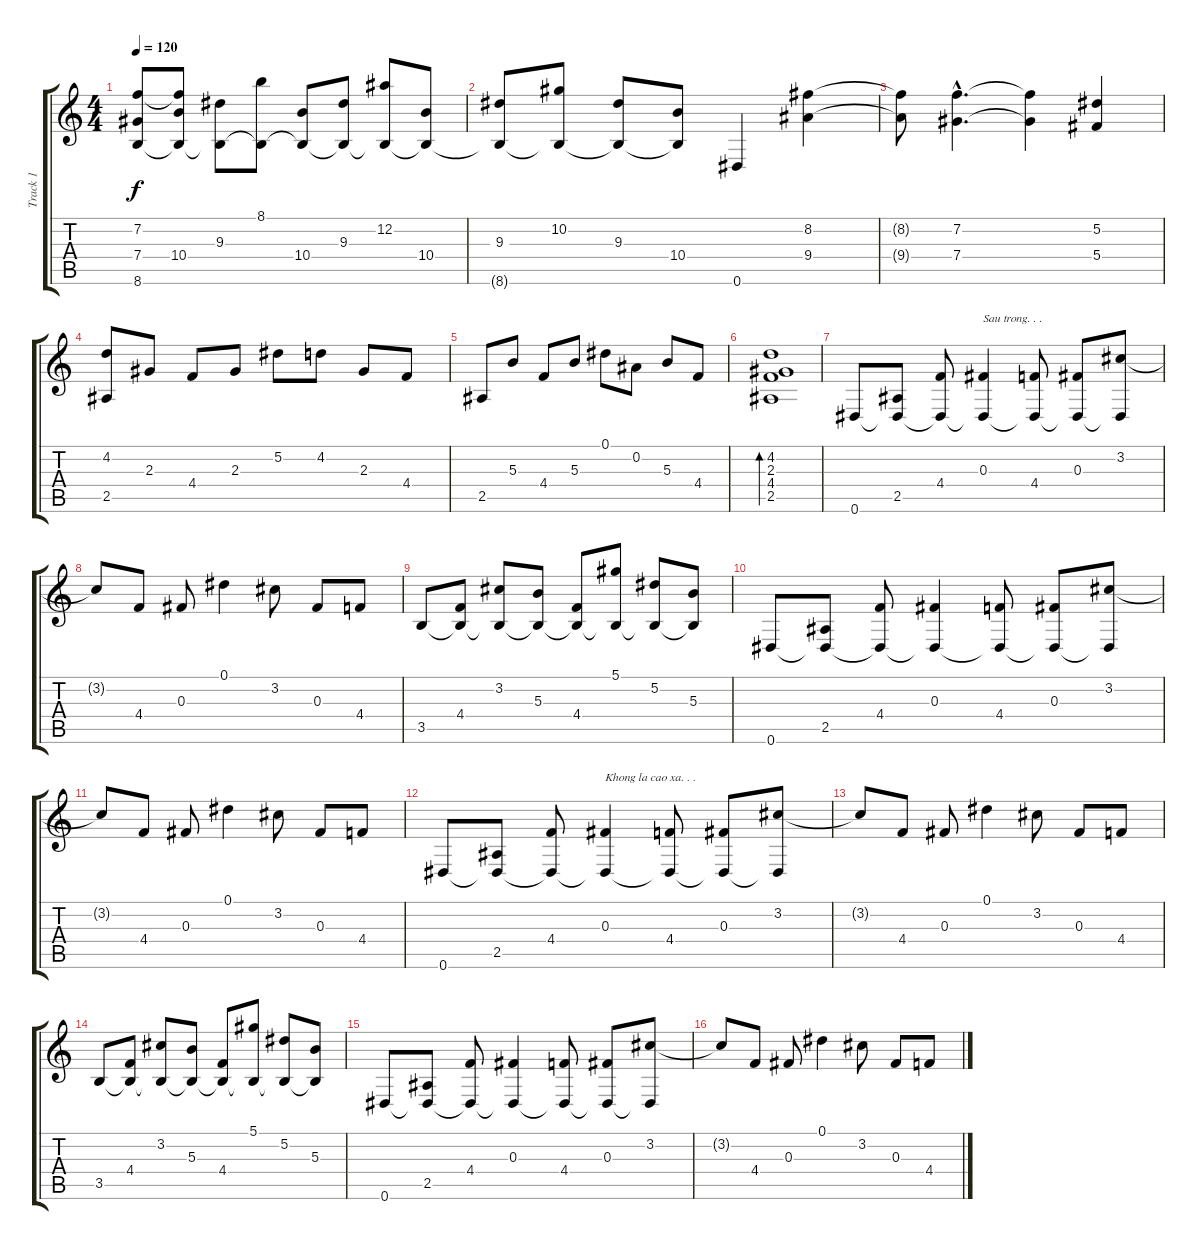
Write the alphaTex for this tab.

\track ("Track 1" "Track 1") {instrument acousticguitarnylon}
\staff {score tabs}
\tuning (Eb4 Bb3 Gb3 Db3 Ab2 Eb2) {hide}
\ts (4 4)
\tempo 120
\clef g2
\ks c
(7.2{t} 7.4{t} 8.6).8{dy f} (7.2{t} 10.4 8.6{t}).8 (9.3 8.6{t}).8 (8.1 8.6{t}).8 (10.4 8.6{t}).8 (9.3 8.6{t}).8 (12.2 8.6{t}).8 (10.4 8.6{t}).8 |
(9.3 8.6{t}).8 (10.2 8.6{t}).8 (9.3 8.6{t}).8 (10.4 8.6{t}).8 0.6.4 (8.2 9.4).4 |
(8.2{t} 9.4{t}).8 (7.2{hac} 7.4{hac}).4{d} (7.2{t} 7.4{t}).4 (5.2 5.4).4 |
(4.2 2.5).8 2.3.8 4.4.8 2.3.8 5.2.8 4.2.8 2.3.8 4.4.8 |
2.5.8 5.3.8 4.4.8 5.3.8 0.1.8 0.2.8 5.3.8 4.4.8 |
(4.2 2.3 4.4 2.5).1{bd 480} |
0.6.8 (2.5 0.6{t}).8 (4.4 0.6{t}).8 (0.3 0.6{t}).4{txt "Sau trong. . . "} (4.4 0.6{t}).8 (0.3 0.6{t}).8 (3.2 0.6{t}).8 |
3.2{t}.8 4.4.8 0.3.8 0.1.4 3.2.8 0.3.8 4.4.8 |
3.5.8 (4.4 3.5{t}).8 (3.2 3.5{t}).8 (5.3 3.5{t}).8 (4.4 3.5{t}).8 (5.1 3.5{t}).8 (5.2 3.5{t}).8 (5.3 3.5{t}).8 |
0.6.8 (2.5 0.6{t}).8 (4.4 0.6{t}).8 (0.3 0.6{t}).4 (4.4 0.6{t}).8 (0.3 0.6{t}).8 (3.2 0.6{t}).8 |
3.2{t}.8 4.4.8 0.3.8 0.1.4 3.2.8 0.3.8 4.4.8 |
0.6.8 (2.5 0.6{t}).8 (4.4 0.6{t}).8 (0.3 0.6{t}).4{txt "Khong la cao xa. . . "} (4.4 0.6{t}).8 (0.3 0.6{t}).8 (3.2 0.6{t}).8 |
3.2{t}.8 4.4.8 0.3.8 0.1.4 3.2.8 0.3.8 4.4.8 |
3.5.8 (4.4 3.5{t}).8 (3.2 3.5{t}).8 (5.3 3.5{t}).8 (4.4 3.5{t}).8 (5.1 3.5{t}).8 (5.2 3.5{t}).8 (5.3 3.5{t}).8 |
0.6.8 (2.5 0.6{t}).8 (4.4 0.6{t}).8 (0.3 0.6{t}).4 (4.4 0.6{t}).8 (0.3 0.6{t}).8 (3.2 0.6{t}).8 |
3.2{t}.8 4.4.8 0.3.8 0.1.4 3.2.8 0.3.8 4.4.8
